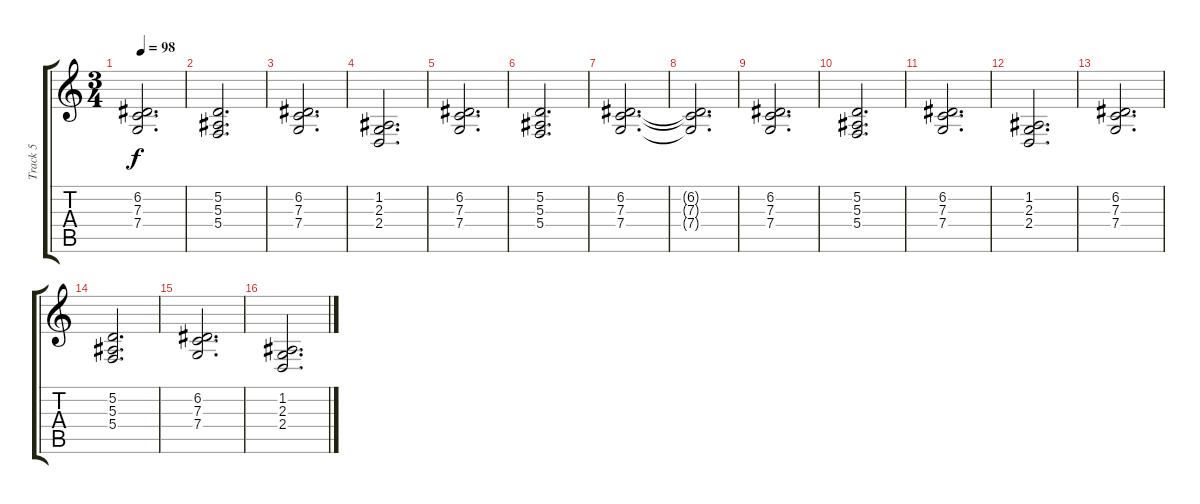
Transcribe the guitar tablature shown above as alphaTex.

\track ("Track 5" "Track 5") {instrument choiraahs}
\staff {score tabs}
\tuning (D4 A3 F3 C3 G2 C2) {hide}
\ts (3 4)
\tempo 98
\clef g2
\ks c
(6.2 7.3 7.4).2{d dy f} |
(5.2 5.3 5.4).2{d} |
(6.2 7.3 7.4).2{d} |
(1.2 2.3 2.4).2{d} |
(6.2 7.3 7.4).2{d} |
(5.2 5.3 5.4).2{d} |
(6.2 7.3 7.4).2{d} |
(6.2{t} 7.3{t} 7.4{t}).2{d} |
(6.2 7.3 7.4).2{d} |
(5.2 5.3 5.4).2{d} |
(6.2 7.3 7.4).2{d} |
(1.2 2.3 2.4).2{d} |
(6.2 7.3 7.4).2{d} |
(5.2 5.3 5.4).2{d} |
(6.2 7.3 7.4).2{d} |
(1.2 2.3 2.4).2{d}
